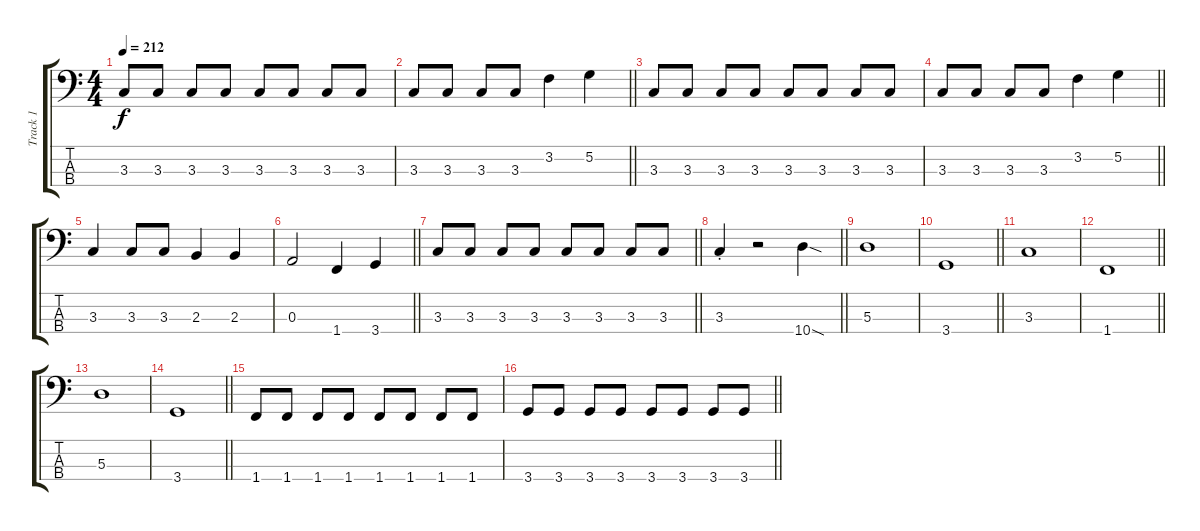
\track ("Track 1" "Track 1") {instrument electricbassfinger}
\staff {score tabs}
\tuning (G2 D2 A1 E1) {hide}
\ts (4 4)
\tempo 212
\clef f4
\ks c
3.3.8{dy f} 3.3.8 3.3.8 3.3.8 3.3.8 3.3.8 3.3.8 3.3.8 |
\barLineRight lightlight
3.3.8 3.3.8 3.3.8 3.3.8 3.2.4 5.2.4 |
3.3.8 3.3.8 3.3.8 3.3.8 3.3.8 3.3.8 3.3.8 3.3.8 |
\barLineRight lightlight
3.3.8 3.3.8 3.3.8 3.3.8 3.2.4 5.2.4 |
3.3.4 3.3.8 3.3.8 2.3.4 2.3.4 |
\barLineRight lightlight
0.3.2 1.4.4 3.4.4 |
\barLineRight lightlight
3.3.8 3.3.8 3.3.8 3.3.8 3.3.8 3.3.8 3.3.8 3.3.8 |
\barLineRight lightlight
3.3{st}.4 r.2 10.4{sod}.4 |
5.3.1 |
\barLineRight lightlight
3.4.1 |
3.3.1 |
\barLineRight lightlight
1.4.1 |
5.3.1 |
\barLineRight lightlight
3.4.1 |
1.4.8 1.4.8 1.4.8 1.4.8 1.4.8 1.4.8 1.4.8 1.4.8 |
\barLineRight lightlight
3.4.8 3.4.8 3.4.8 3.4.8 3.4.8 3.4.8 3.4.8 3.4.8
